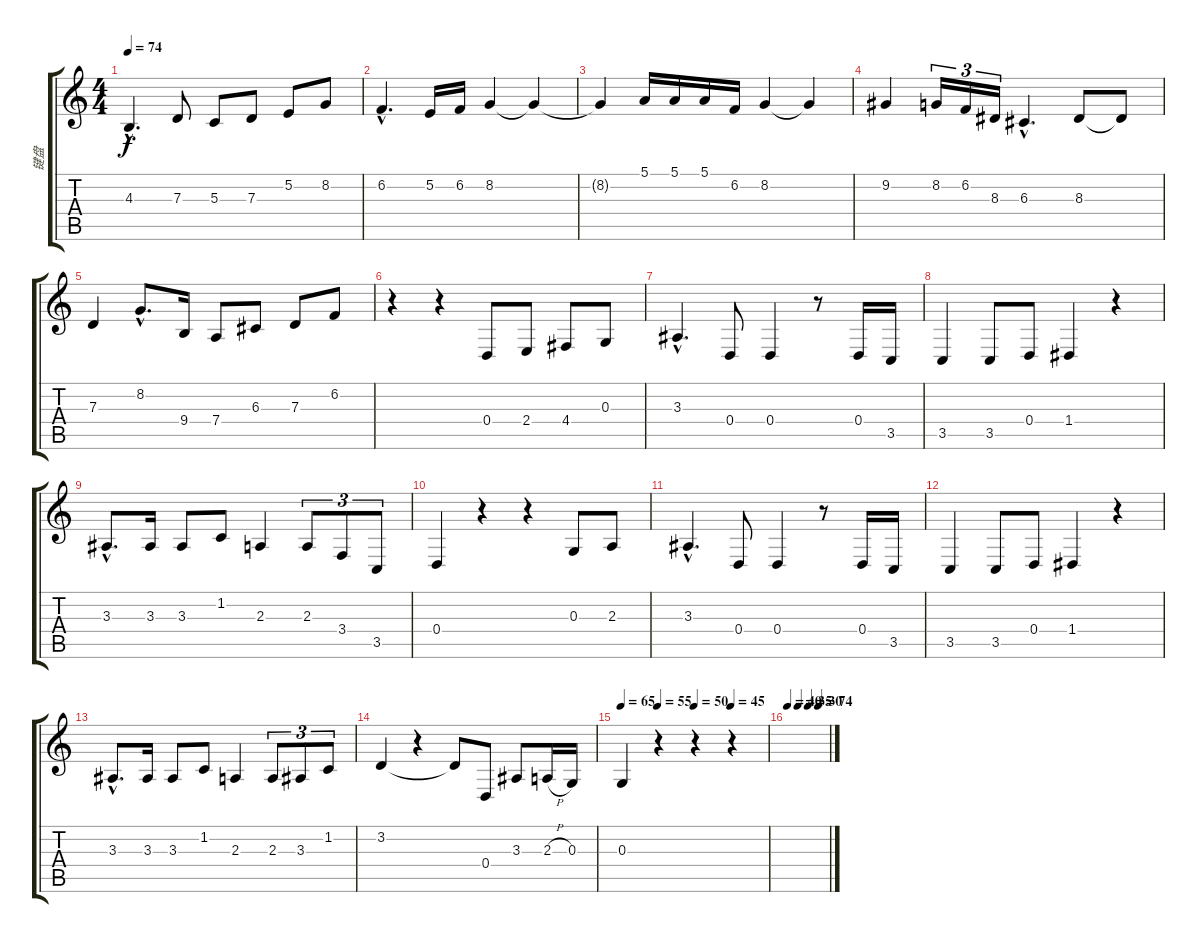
\track ("键盘" "键盘") {instrument choiraahs}
\staff {score tabs}
\tuning (E4 B3 G3 D3 A2 E2) {hide}
\ts (4 4)
\tempo 74
\clef g2
\ks c
4.3{hac}.4{d dy f} 7.3.8 5.3.8 7.3.8 5.2.8 8.2.8 |
6.2{hac}.4{d} 5.2.16 6.2.16 8.2.4 8.2{t}.4 |
8.2{t}.4 5.1.16 5.1.16 5.1.16 6.2.16 8.2.4 8.2{t}.4 |
9.2.4 8.2.16{tu (3 2)} 6.2.16{tu (3 2)} 8.3.16{tu (3 2)} 6.3{hac}.4{d} 8.3.8 8.3{t}.8 |
7.3.4 8.2{hac}.8{d} 9.4.16 7.4.8 6.3.8 7.3.8 6.2.8 |
r.4 r.4 0.4.8 2.4.8 4.4.8 0.3.8 |
3.3{hac}.4{d} 0.4.8 0.4.4 r.8 0.4.16 3.5.16 |
3.5.4 3.5.8 0.4.8 1.4.4 r.4 |
3.3{hac}.8{d} 3.3.16 3.3.8 1.2.8 2.3.4 2.3.8{tu (3 2)} 3.4.8{tu (3 2)} 3.5.8{tu (3 2)} |
0.4.4 r.4 r.4 0.3.8 2.3.8 |
3.3{hac}.4{d} 0.4.8 0.4.4 r.8 0.4.16 3.5.16 |
3.5.4 3.5.8 0.4.8 1.4.4 r.4 |
3.3{hac}.8{d} 3.3.16 3.3.8 1.2.8 2.3.4 2.3.8{tu (3 2)} 3.3.8{tu (3 2)} 1.2.8{tu (3 2)} |
3.2.4 r.4 3.2{t}.8 0.4.8 3.3.8 2.3{h}.16 0.3.16 |
\tempo 65
\tempo (55 0.25)
\tempo (50 0.5)
\tempo (45 0.75)
0.3.4 r.4 r.4 r.4 |
\tempo 40
\tempo (35 0.25)
\tempo (30 0.5)
\tempo (74 0.75)
